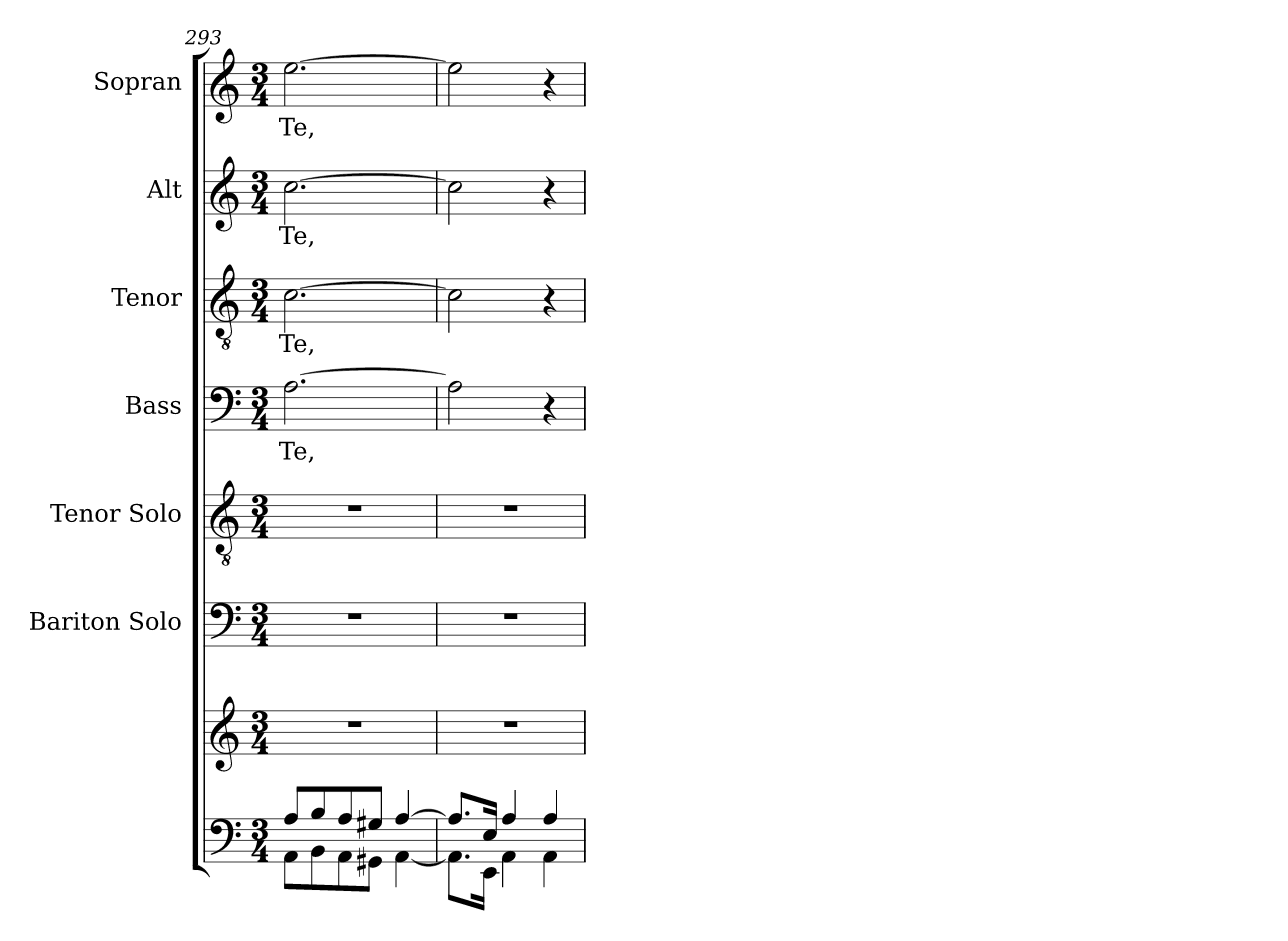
**kern	**kern	**kern	**kern	**kern	**text	**kern	**text	**kern	**text	**kern	**text
*part7	*part7	*part6	*part5	*part4	*part4	*part3	*part3	*part2	*part2	*part1	*part1
*staff8	*staff7	*staff6	*staff5	*staff4	*staff4	*staff3	*staff3	*staff2	*staff2	*staff1	*staff1
*	*	*I"Bariton Solo	*I"Tenor Solo	*I"Bass	*	*I"Tenor	*	*I"Alt	*	*I"Sopran	*
*	*	*	*	*I'B.	*	*I'T.	*	*I'A.	*	*I'S.	*
*clefF4	*clefG2	*clefF4	*clefGv2	*clefF4	*	*clefGv2	*	*clefG2	*	*clefG2	*
*k[]	*k[]	*k[]	*k[]	*k[]	*	*k[]	*	*k[]	*	*k[]	*
*C:	*C:	*C:	*C:	*C:	*	*C:	*	*C:	*	*C:	*
*M3/4	*M3/4	*M3/4	*M3/4	*M3/4	*	*M3/4	*	*M3/4	*	*M3/4	*
=293	=293	=293	=293	=293	=293	=293	=293	=293	=293	=293	=293
*^	*	*	*	*	*	*	*	*	*	*	*
!	!	!	!	!	!	!LO:LY:b	!	!LO:LY:b	!	!LO:LY:b	!	!LO:LY:b
8A/L	8AA\L	2.r	2.r	2.r	[2.A\	Te,	[2.c\	Te,	[2.cc\	Te,	[2.ee\	Te,
8B/	8BB\	.	.	.	.	.	.	.	.	.	.	.
8A/	8AA\	.	.	.	.	.	.	.	.	.	.	.
8G#X/J	8GG#X\J	.	.	.	.	.	.	.	.	.	.	.
[>4A/	[<4AA\	.	.	.	.	.	.	.	.	.	.	.
=294	=294	=294	=294	=294	=294	=294	=294	=294	=294	=294	=294	=294
8.A/L]	8.AA\L]	2.r	2.r	2.r	2A\]	.	2c\]	.	2cc\]	.	2ee\]	.
16E/Jk	16EE\Jk	.	.	.	.	.	.	.	.	.	.	.
4A/	4AA\	.	.	.	.	.	.	.	.	.	.	.
4A/	4AA\	.	.	.	4r	.	4r	.	4r	.	4r	.
*v	*v	*	*	*	*	*	*	*	*	*	*	*
=	=	=	=	=	=	=	=	=	=	=	=
*-	*-	*-	*-	*-	*-	*-	*-	*-	*-	*-	*-
